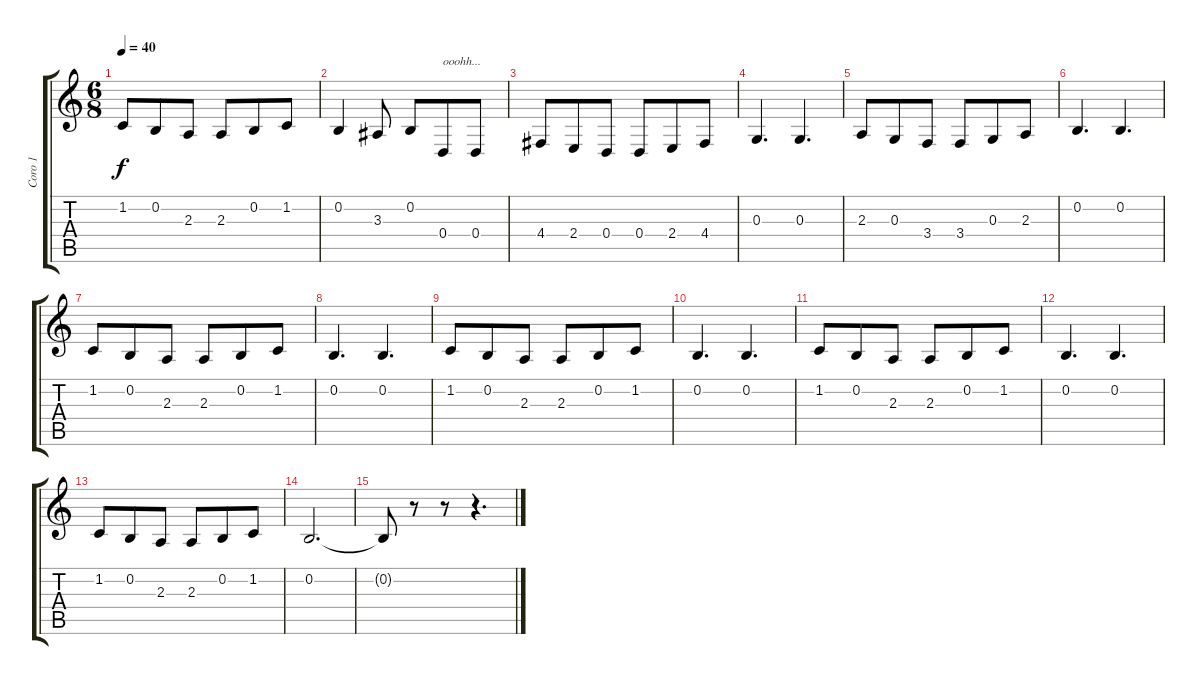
\track ("Coro 1" "Coro 1") {instrument choiraahs}
\staff {score tabs}
\tuning (E4 B3 G3 D3 A2 E2) {hide}
\ts (6 8)
\tempo 40
\clef g2
\ks c
1.2.8{dy f} 0.2.8 2.3.8 2.3.8 0.2.8 1.2.8 |
0.2.4 3.3.8 0.2.8 0.4.8{txt "ooohh..." volume 13} 0.4.8 |
4.4.8 2.4.8 0.4.8 0.4.8 2.4.8 4.4.8 |
0.3.4{d} 0.3.4{d} |
2.3.8 0.3.8 3.4.8 3.4.8 0.3.8 2.3.8 |
0.2.4{d} 0.2.4{d} |
1.2.8 0.2.8 2.3.8 2.3.8 0.2.8 1.2.8 |
0.2.4{d} 0.2.4{d} |
1.2.8 0.2.8 2.3.8 2.3.8 0.2.8 1.2.8 |
0.2.4{d} 0.2.4{d} |
1.2.8{volume 11} 0.2.8 2.3.8 2.3.8 0.2.8 1.2.8 |
0.2.4{d} 0.2.4{d} |
1.2.8{volume 10} 0.2.8 2.3.8 2.3.8 0.2.8 1.2.8 |
0.2.2{d volume 9} |
0.2{t}.8 r.8 r.8 r.4{d}
